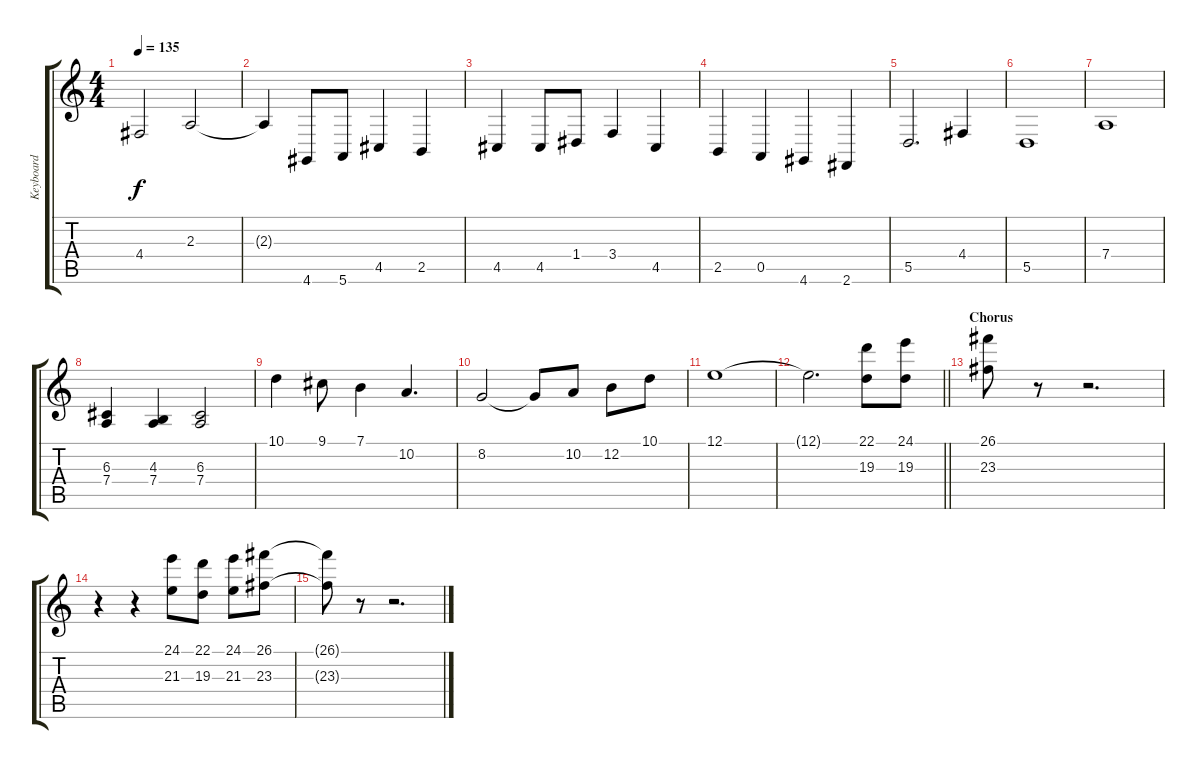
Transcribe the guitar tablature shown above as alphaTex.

\track ("Keyboard" "Keyboard") {instrument synthstrings1}
\staff {score tabs}
\tuning (E4 B3 G3 D3 A2 E2) {hide}
\ts (4 4)
\tempo 135
\clef g2
\ks c
4.4.2{dy f} 2.3.2 |
2.3{t}.4 4.6.8 5.6.8 4.5.4 2.5.4 |
4.5.4 4.5.8 1.4.8 3.4.4 4.5.4 |
2.5.4 0.5.4 4.6.4 2.6.4 |
5.5.2{d} 4.4.4 |
5.5.1 |
7.4.1 |
(6.3 7.4).4 (4.3 7.4).4 (6.3 7.4).2 |
10.1.4 9.1.8 7.1.4 10.2.4{d} |
8.2.2 8.2{t}.8 10.2.8 12.2.8 10.1.8 |
12.1.1 |
\barLineRight lightlight
12.1{t}.2{d} (22.1 19.3).8 (24.1 19.3).8 |
\section ("" "Chorus")
(26.1 23.3).8 r.8 r.2{d} |
r.4 r.4 (24.1 21.3).8 (22.1 19.3).8 (24.1 21.3).8 (26.1 23.3).8 |
(26.1{t} 23.3{t}).8 r.8 r.2{d}
